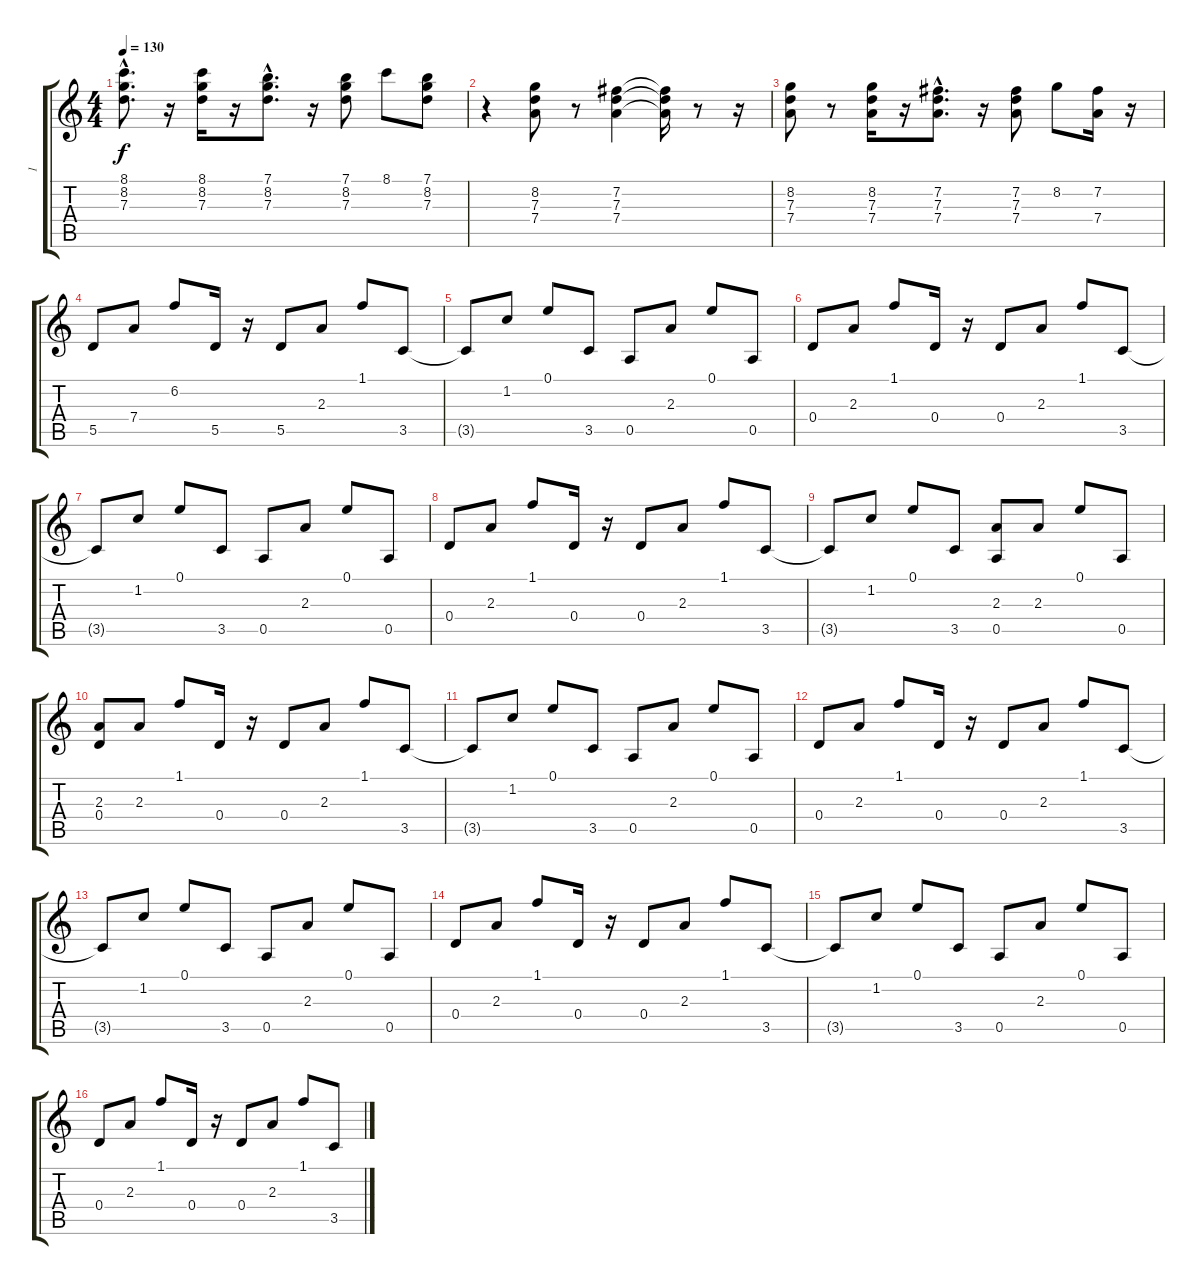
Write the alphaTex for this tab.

\track ("1" "1") {instrument electricguitarclean}
\staff {score tabs}
\tuning (E4 B3 G3 D3 A2 E2) {hide}
\ts (4 4)
\tempo 130
\clef g2
\ks c
(8.1{hac} 8.2{hac} 7.3{hac}).8{d dy f} r.16 (8.1 8.2 7.3).16 r.16 (7.1{hac} 8.2{hac} 7.3{hac}).8{d} r.16 (7.1 8.2 7.3).8 8.1.8 (7.1 8.2 7.3).8 |
r.4 (8.2 7.3 7.4).8 r.8 (7.2 7.3 7.4).4 (7.2{t} 7.3{t} 7.4{t}).16 r.8 r.16 |
(8.2 7.3 7.4).8 r.8 (8.2 7.3 7.4).16 r.16 (7.2{hac} 7.3{hac} 7.4{hac}).8{d} r.16 (7.2 7.3 7.4).8 8.2.8 (7.2 7.4).16 r.16 |
5.5.8 7.4.8 6.2.8 5.5.16 r.16 5.5.8 2.3.8 1.1.8 3.5.8 |
3.5{t}.8 1.2.8 0.1.8 3.5.8 0.5.8 2.3.8 0.1.8 0.5.8 |
0.4.8 2.3.8 1.1.8 0.4.16 r.16 0.4.8 2.3.8 1.1.8 3.5.8 |
3.5{t}.8 1.2.8 0.1.8 3.5.8 0.5.8 2.3.8 0.1.8 0.5.8 |
0.4.8 2.3.8 1.1.8 0.4.16 r.16 0.4.8 2.3.8 1.1.8 3.5.8 |
3.5{t}.8 1.2.8 0.1.8 3.5.8 (2.3 0.5).8 2.3.8 0.1.8 0.5.8 |
(2.3 0.4).8 2.3.8 1.1.8 0.4.16 r.16 0.4.8 2.3.8 1.1.8 3.5.8 |
3.5{t}.8 1.2.8 0.1.8 3.5.8 0.5.8 2.3.8 0.1.8 0.5.8 |
0.4.8 2.3.8 1.1.8 0.4.16 r.16 0.4.8 2.3.8 1.1.8 3.5.8 |
3.5{t}.8 1.2.8 0.1.8 3.5.8 0.5.8 2.3.8 0.1.8 0.5.8 |
0.4.8 2.3.8 1.1.8 0.4.16 r.16 0.4.8 2.3.8 1.1.8 3.5.8 |
3.5{t}.8 1.2.8 0.1.8 3.5.8 0.5.8 2.3.8 0.1.8 0.5.8 |
0.4.8 2.3.8 1.1.8 0.4.16 r.16 0.4.8 2.3.8 1.1.8 3.5.8
